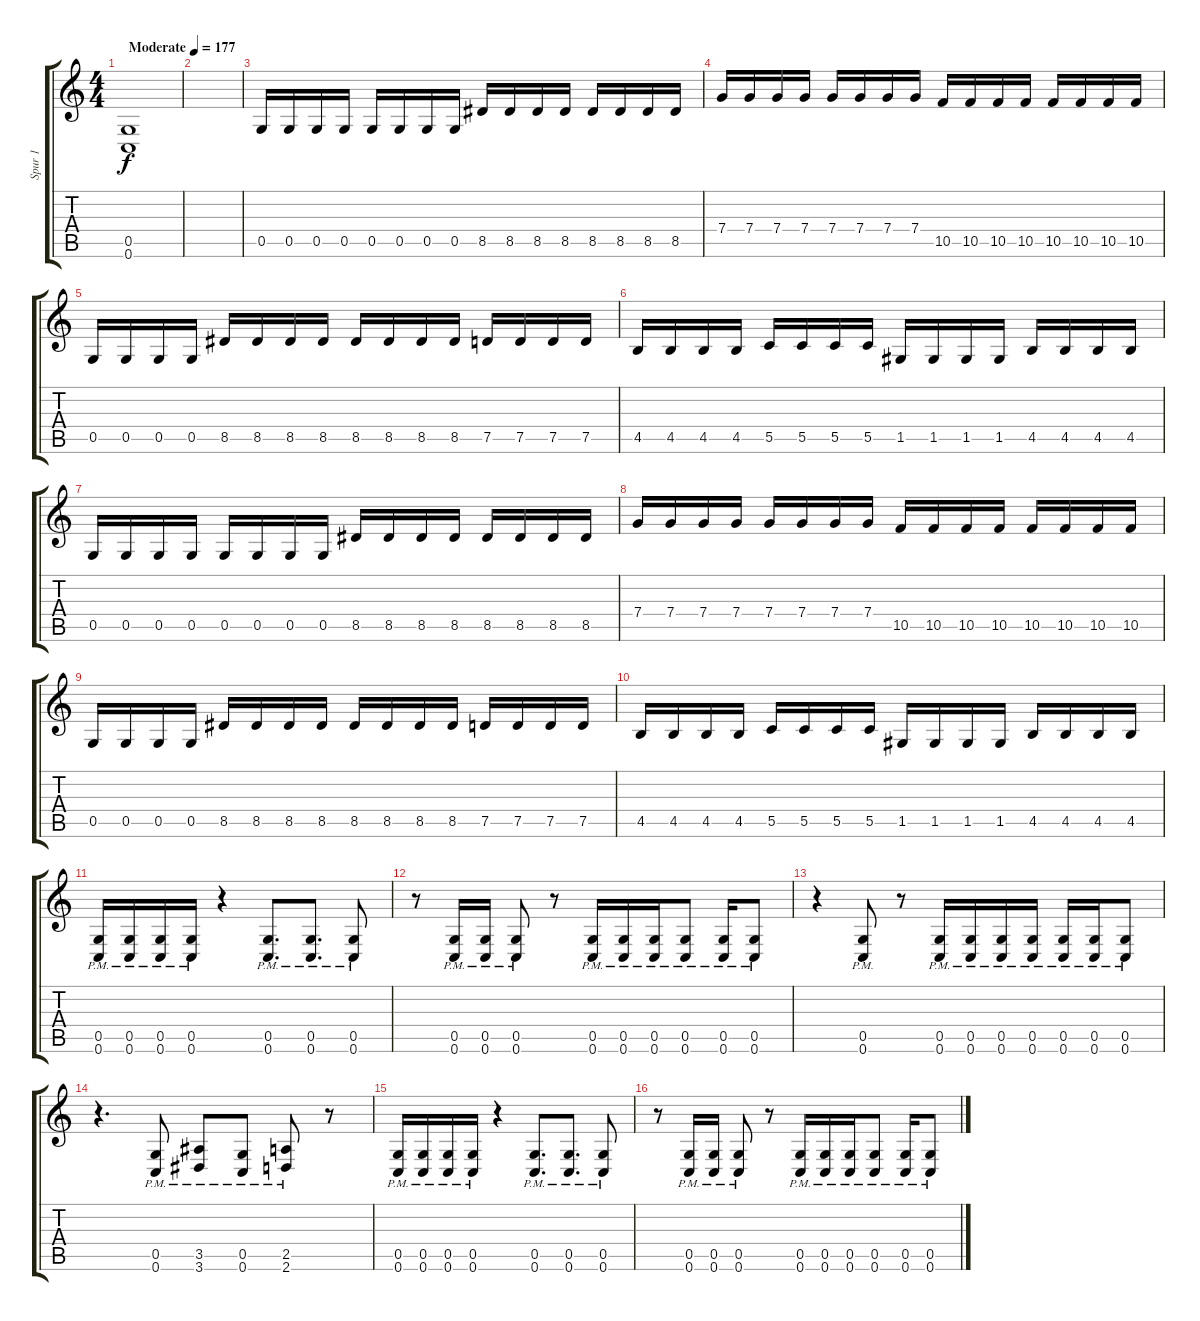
\track ("Spur 1" "Spur 1") {instrument distortionguitar}
\staff {score tabs}
\tuning (D4 A3 F3 C3 G2 C2) {hide}
\ts (4 4)
\tempo (177 "Moderate")
\clef g2
\ks c
(0.5 0.6).1{dy f instrument distortionguitar} |
|
0.5.16 0.5.16 0.5.16 0.5.16 0.5.16 0.5.16 0.5.16 0.5.16 8.5.16 8.5.16 8.5.16 8.5.16 8.5.16 8.5.16 8.5.16 8.5.16 |
7.4.16 7.4.16 7.4.16 7.4.16 7.4.16 7.4.16 7.4.16 7.4.16 10.5.16 10.5.16 10.5.16 10.5.16 10.5.16 10.5.16 10.5.16 10.5.16 |
0.5.16 0.5.16 0.5.16 0.5.16 8.5.16 8.5.16 8.5.16 8.5.16 8.5.16 8.5.16 8.5.16 8.5.16 7.5.16 7.5.16 7.5.16 7.5.16 |
4.5.16 4.5.16 4.5.16 4.5.16 5.5.16 5.5.16 5.5.16 5.5.16 1.5.16 1.5.16 1.5.16 1.5.16 4.5.16 4.5.16 4.5.16 4.5.16 |
0.5.16 0.5.16 0.5.16 0.5.16 0.5.16 0.5.16 0.5.16 0.5.16 8.5.16 8.5.16 8.5.16 8.5.16 8.5.16 8.5.16 8.5.16 8.5.16 |
7.4.16 7.4.16 7.4.16 7.4.16 7.4.16 7.4.16 7.4.16 7.4.16 10.5.16 10.5.16 10.5.16 10.5.16 10.5.16 10.5.16 10.5.16 10.5.16 |
0.5.16 0.5.16 0.5.16 0.5.16 8.5.16 8.5.16 8.5.16 8.5.16 8.5.16 8.5.16 8.5.16 8.5.16 7.5.16 7.5.16 7.5.16 7.5.16 |
4.5.16 4.5.16 4.5.16 4.5.16 5.5.16 5.5.16 5.5.16 5.5.16 1.5.16 1.5.16 1.5.16 1.5.16 4.5.16 4.5.16 4.5.16 4.5.16 |
(0.5{pm} 0.6{pm}).16 (0.5{pm} 0.6{pm}).16 (0.5{pm} 0.6{pm}).16 (0.5{pm} 0.6{pm}).16 r.4 (0.5{pm} 0.6{pm}).8{d} (0.5{pm} 0.6{pm}).8{d} (0.5{pm} 0.6{pm}).8 |
r.8 (0.5{pm} 0.6{pm}).16 (0.5{pm} 0.6{pm}).16 (0.5{pm} 0.6{pm}).8 r.8 (0.5{pm} 0.6{pm}).16 (0.5{pm} 0.6{pm}).16 (0.5{pm} 0.6{pm}).16 (0.5{pm} 0.6{pm}).8 (0.5{pm} 0.6{pm}).16 (0.5{pm} 0.6{pm}).8 |
r.4 (0.5{pm} 0.6{pm}).8 r.8 (0.5{pm} 0.6{pm}).16 (0.5{pm} 0.6{pm}).16 (0.5{pm} 0.6{pm}).16 (0.5{pm} 0.6{pm}).16 (0.5{pm} 0.6{pm}).16 (0.5{pm} 0.6{pm}).16 (0.5{pm} 0.6{pm}).8 |
r.4{d} (0.5{pm} 0.6{pm}).8 (3.5{pm} 3.6{pm}).8 (0.5{pm} 0.6{pm}).8 (2.5{pm} 2.6{pm}).8 r.8 |
(0.5{pm} 0.6{pm}).16 (0.5{pm} 0.6{pm}).16 (0.5{pm} 0.6{pm}).16 (0.5{pm} 0.6{pm}).16 r.4 (0.5{pm} 0.6{pm}).8{d} (0.5{pm} 0.6{pm}).8{d} (0.5{pm} 0.6{pm}).8 |
r.8 (0.5{pm} 0.6{pm}).16 (0.5{pm} 0.6{pm}).16 (0.5{pm} 0.6{pm}).8 r.8 (0.5{pm} 0.6{pm}).16 (0.5{pm} 0.6{pm}).16 (0.5{pm} 0.6{pm}).16 (0.5{pm} 0.6{pm}).8 (0.5{pm} 0.6{pm}).16 (0.5{pm} 0.6{pm}).8
